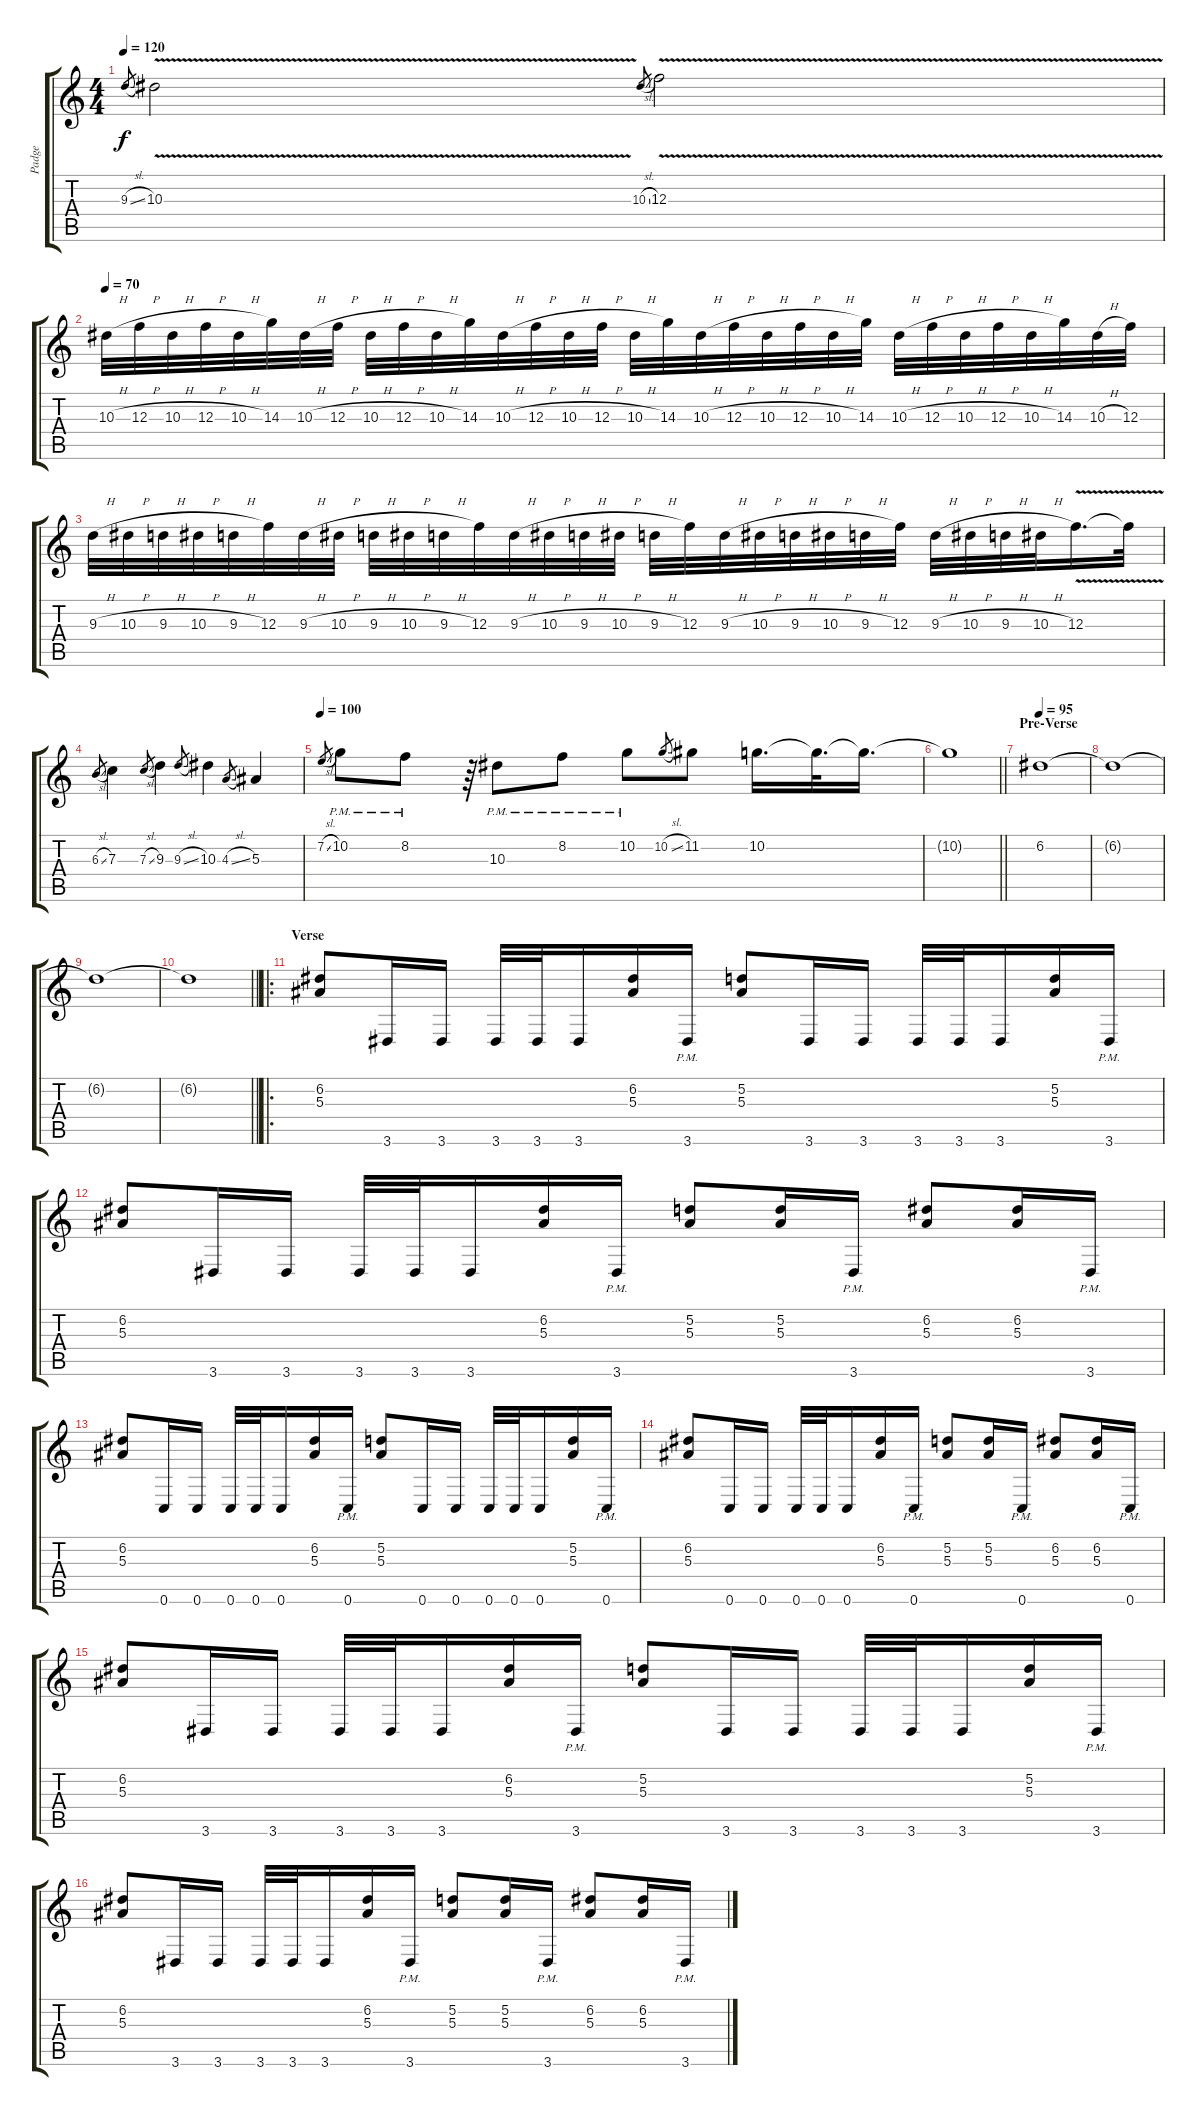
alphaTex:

\track ("Padge" "Padge") {instrument distortionguitar}
\staff {score tabs}
\tuning (D4 A3 F3 C3 G2 C2) {hide}
\ts (4 4)
\tempo 120
\clef g2
\ks c
9.3{sl}.8{gr dy f} 10.3{v}.2 10.3{sl}.8{gr} 12.3{v}.2 |
\tempo 70
10.3{h}.32{volume 16} 12.3{h}.32 10.3{h}.32 12.3{h}.32 10.3{h}.32 14.3.32 10.3{h}.32 12.3{h}.32 10.3{h}.32 12.3{h}.32 10.3{h}.32 14.3.32 10.3{h}.32 12.3{h}.32 10.3{h}.32 12.3{h}.32 10.3{h}.32 14.3.32 10.3{h}.32 12.3{h}.32 10.3{h}.32 12.3{h}.32 10.3{h}.32 14.3.32 10.3{h}.32 12.3{h}.32 10.3{h}.32 12.3{h}.32 10.3{h}.32 14.3.32 10.3{h}.32 12.3.32 |
9.3{h}.32 10.3{h}.32 9.3{h}.32 10.3{h}.32 9.3{h}.32 12.3.32 9.3{h}.32 10.3{h}.32 9.3{h}.32 10.3{h}.32 9.3{h}.32 12.3.32 9.3{h}.32 10.3{h}.32 9.3{h}.32 10.3{h}.32 9.3{h}.32 12.3.32 9.3{h}.32 10.3{h}.32 9.3{h}.32 10.3{h}.32 9.3{h}.32 12.3.32 9.3{h}.32 10.3{h}.32 9.3{h}.32 10.3{h}.32 12.3{v}.16{d} 12.3{t}.32 |
6.3{sl}.8{gr} 7.3.4 7.3{sl}.8{gr} 9.3.4 9.3{sl}.8{gr} 10.3.4 4.3{sl}.8{gr} 5.3.4 |
\tempo 100
7.2{sl}.8{gr} 10.2{pm}.8 8.2{pm}.8 r.64 10.3{pm}.8 8.2{pm}.8 10.2{pm}.8 10.2{sl}.8{gr} 11.2.8 10.2.16{d} 10.2{t}.32{d} 10.2{t}.16{d} |
\barLineRight lightlight
10.2{t}.1 |
\section ("" "Pre-Verse")
\tempo 95
6.2.1 |
6.2{t}.1 |
6.2{t}.1 |
\barLineRight lightlight
6.2{t}.1 |
\ro
\section ("" "Verse")
(6.2 5.3).8 3.6.16 3.6.16 3.6.32 3.6.32 3.6.16 (6.2 5.3).16 3.6{pm}.16 (5.2 5.3).8 3.6.16 3.6.16 3.6.32 3.6.32 3.6.16 (5.2 5.3).16 3.6{pm}.16 |
(6.2 5.3).8 3.6.16 3.6.16 3.6.32 3.6.32 3.6.16 (6.2 5.3).16 3.6{pm}.16 (5.2 5.3).8 (5.2 5.3).16 3.6{pm}.16 (6.2 5.3).8 (6.2 5.3).16 3.6{pm}.16 |
(6.2 5.3).8 0.6.16 0.6.16 0.6.32 0.6.32 0.6.16 (6.2 5.3).16 0.6{pm}.16 (5.2 5.3).8 0.6.16 0.6.16 0.6.32 0.6.32 0.6.16 (5.2 5.3).16 0.6{pm}.16 |
(6.2 5.3).8 0.6.16 0.6.16 0.6.32 0.6.32 0.6.16 (6.2 5.3).16 0.6{pm}.16 (5.2 5.3).8 (5.2 5.3).16 0.6{pm}.16 (6.2 5.3).8 (6.2 5.3).16 0.6{pm}.16 |
(6.2 5.3).8 3.6.16 3.6.16 3.6.32 3.6.32 3.6.16 (6.2 5.3).16 3.6{pm}.16 (5.2 5.3).8 3.6.16 3.6.16 3.6.32 3.6.32 3.6.16 (5.2 5.3).16 3.6{pm}.16 |
(6.2 5.3).8 3.6.16 3.6.16 3.6.32 3.6.32 3.6.16 (6.2 5.3).16 3.6{pm}.16 (5.2 5.3).8 (5.2 5.3).16 3.6{pm}.16 (6.2 5.3).8 (6.2 5.3).16 3.6{pm}.16
